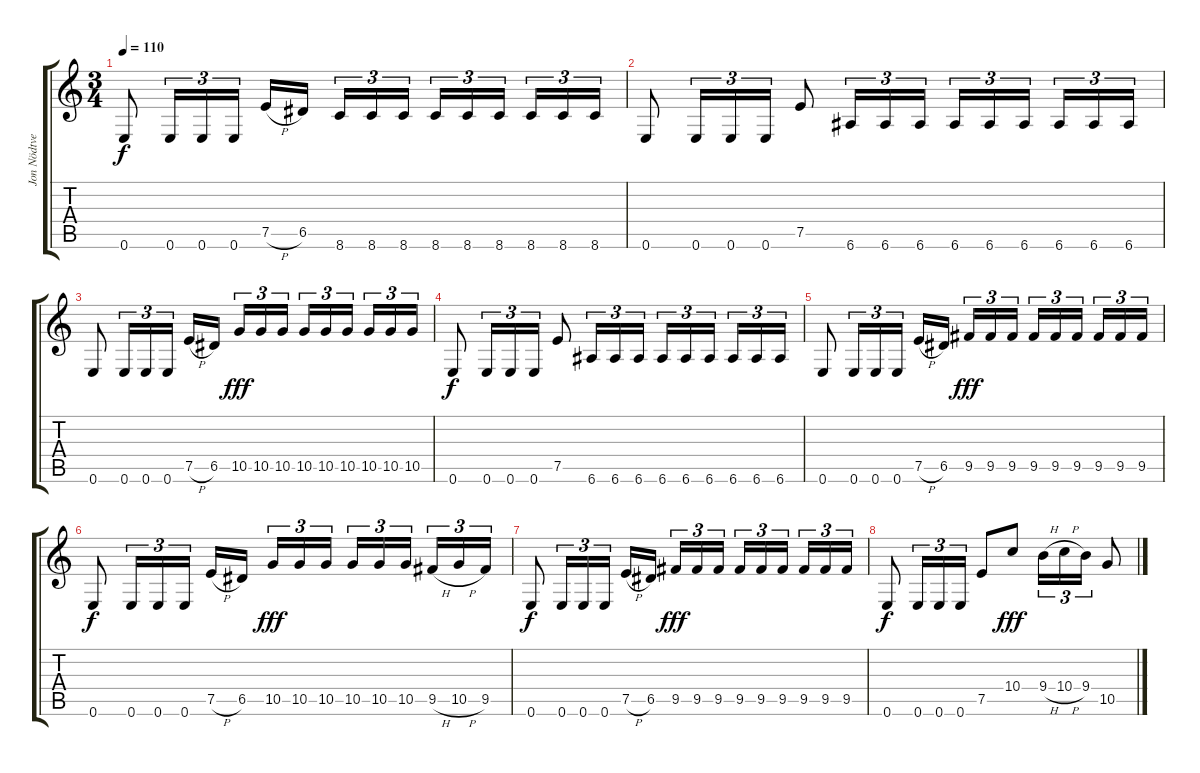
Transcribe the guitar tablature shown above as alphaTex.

\track ("Jon Nödtveidt" "Jon Nödtve") {instrument overdrivenguitar}
\staff {score tabs}
\tuning (E4 B3 G3 D3 A2 E2) {hide}
\ts (3 4)
\tempo 110
\clef g2
\ks c
0.6.8{dy f} 0.6.16{tu (3 2)} 0.6.16{tu (3 2)} 0.6.16{tu (3 2)} 7.5{h}.16 6.5.16 8.6.16{tu (3 2)} 8.6.16{tu (3 2)} 8.6.16{tu (3 2)} 8.6.16{tu (3 2)} 8.6.16{tu (3 2)} 8.6.16{tu (3 2)} 8.6.16{tu (3 2)} 8.6.16{tu (3 2)} 8.6.16{tu (3 2)} |
0.6.8 0.6.16{tu (3 2)} 0.6.16{tu (3 2)} 0.6.16{tu (3 2)} 7.5.8 6.6.16{tu (3 2)} 6.6.16{tu (3 2)} 6.6.16{tu (3 2)} 6.6.16{tu (3 2)} 6.6.16{tu (3 2)} 6.6.16{tu (3 2)} 6.6.16{tu (3 2)} 6.6.16{tu (3 2)} 6.6.16{tu (3 2)} |
0.6.8 0.6.16{tu (3 2)} 0.6.16{tu (3 2)} 0.6.16{tu (3 2)} 7.5{h}.16 6.5.16 10.5.16{tu (3 2) dy fff} 10.5.16{tu (3 2)} 10.5.16{tu (3 2)} 10.5.16{tu (3 2)} 10.5.16{tu (3 2)} 10.5.16{tu (3 2)} 10.5.16{tu (3 2)} 10.5.16{tu (3 2)} 10.5.16{tu (3 2)} |
0.6.8{dy f} 0.6.16{tu (3 2)} 0.6.16{tu (3 2)} 0.6.16{tu (3 2)} 7.5.8 6.6.16{tu (3 2)} 6.6.16{tu (3 2)} 6.6.16{tu (3 2)} 6.6.16{tu (3 2)} 6.6.16{tu (3 2)} 6.6.16{tu (3 2)} 6.6.16{tu (3 2)} 6.6.16{tu (3 2)} 6.6.16{tu (3 2)} |
0.6.8 0.6.16{tu (3 2)} 0.6.16{tu (3 2)} 0.6.16{tu (3 2)} 7.5{h}.16 6.5.16 9.5.16{tu (3 2) dy fff} 9.5.16{tu (3 2)} 9.5.16{tu (3 2)} 9.5.16{tu (3 2)} 9.5.16{tu (3 2)} 9.5.16{tu (3 2)} 9.5.16{tu (3 2)} 9.5.16{tu (3 2)} 9.5.16{tu (3 2)} |
0.6.8{dy f} 0.6.16{tu (3 2)} 0.6.16{tu (3 2)} 0.6.16{tu (3 2)} 7.5{h}.16 6.5.16 10.5.16{tu (3 2) dy fff} 10.5.16{tu (3 2)} 10.5.16{tu (3 2)} 10.5.16{tu (3 2)} 10.5.16{tu (3 2)} 10.5.16{tu (3 2)} 9.5{h}.16{tu (3 2)} 10.5{h}.16{tu (3 2)} 9.5.16{tu (3 2)} |
0.6.8{dy f} 0.6.16{tu (3 2)} 0.6.16{tu (3 2)} 0.6.16{tu (3 2)} 7.5{h}.16 6.5.16 9.5.16{tu (3 2) dy fff} 9.5.16{tu (3 2)} 9.5.16{tu (3 2)} 9.5.16{tu (3 2)} 9.5.16{tu (3 2)} 9.5.16{tu (3 2)} 9.5.16{tu (3 2)} 9.5.16{tu (3 2)} 9.5.16{tu (3 2)} |
0.6.8{dy f} 0.6.16{tu (3 2)} 0.6.16{tu (3 2)} 0.6.16{tu (3 2)} 7.5.8 10.4.8{dy fff} 9.4{h}.16{tu (3 2)} 10.4{h}.16{tu (3 2)} 9.4.16{tu (3 2)} 10.5.8
